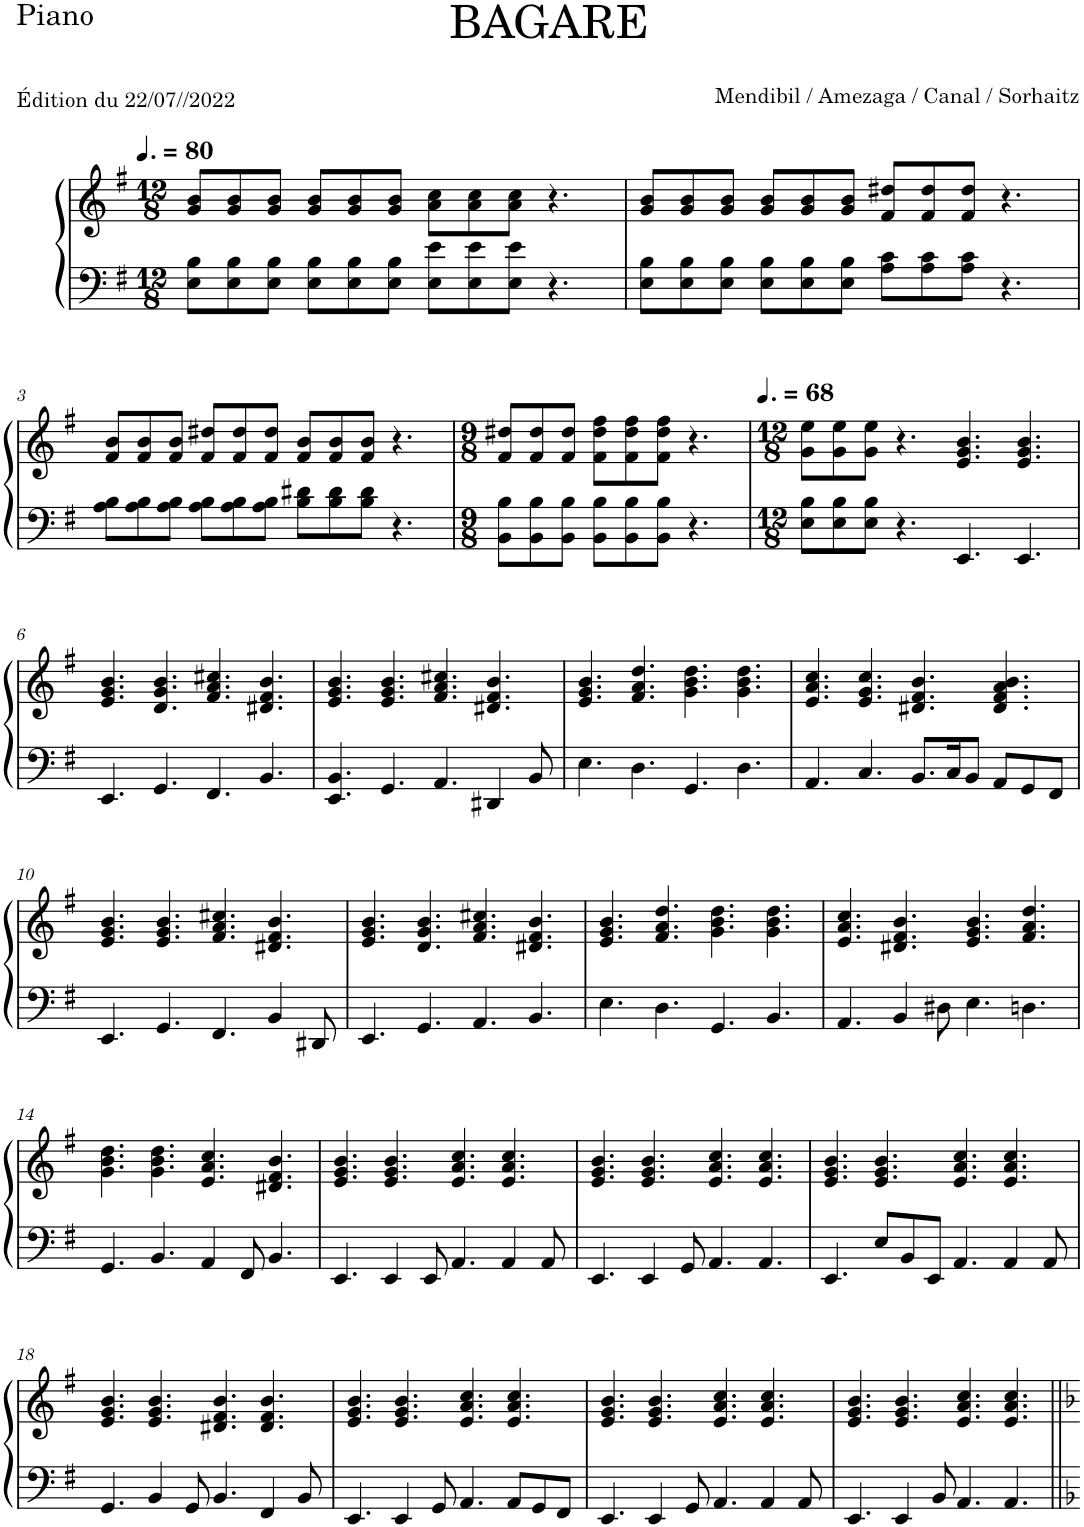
**kern	**kern
*part1	*part1
*staff2	*staff1
*I"Piano	*
*I'Pia.	*
*clefF4	*clefG2
*k[f#]	*k[f#]
*M12/8	*M12/8
*MM120	*MM120
=1	=1
8E\ 8B\L	8g/ 8b/L
8E\ 8B\	8g/ 8b/
8E\ 8B\J	8g/ 8b/J
8E\ 8B\L	8g/ 8b/L
8E\ 8B\	8g/ 8b/
8E\ 8B\J	8g/ 8b/J
8E\ 8e\L	8a\ 8cc\L
8E\ 8e\	8a\ 8cc\
8E\ 8e\J	8a\ 8cc\J
4.r	4.r
=2	=2
8E\ 8B\L	8g/ 8b/L
8E\ 8B\	8g/ 8b/
8E\ 8B\J	8g/ 8b/J
8E\ 8B\L	8g/ 8b/L
8E\ 8B\	8g/ 8b/
8E\ 8B\J	8g/ 8b/J
8A\ 8c\L	8f#/ 8dd#X/L
8A\ 8c\	8f#/ 8dd#/
8A\ 8c\J	8f#/ 8dd#/J
4.r	4.r
!!LO:LB:g=z
=3	=3
8A\ 8B\L	8f#/ 8b/L
8A\ 8B\	8f#/ 8b/
8A\ 8B\J	8f#/ 8b/J
8A\ 8B\L	8f#/ 8dd#X/L
8A\ 8B\	8f#/ 8dd#/
8A\ 8B\J	8f#/ 8dd#/J
8B\ 8d#X\L	8f#/ 8b/L
8B\ 8d#\	8f#/ 8b/
8B\ 8d#\J	8f#/ 8b/J
4.r	4.r
=4	=4
*M9/8	*M9/8
8BB\ 8B\L	8f#/ 8dd#X/L
8BB\ 8B\	8f#/ 8dd#/
8BB\ 8B\J	8f#/ 8dd#/J
8BB\ 8B\L	8f#\ 8dd#\ 8ff#\L
8BB\ 8B\	8f#\ 8dd#\ 8ff#\
8BB\ 8B\J	8f#\ 8dd#\ 8ff#\J
4.r	4.r
=5	=5
*M12/8	*M12/8
*	*MM102
8E\ 8B\L	8g\ 8ee\L
8E\ 8B\	8g\ 8ee\
8E\ 8B\J	8g\ 8ee\J
4.r	4.r
4.EE/	4.e/ 4.g/ 4.b/
4.EE/	4.e/ 4.g/ 4.b/
!!LO:LB:g=z
=6	=6
4.EE/	4.e/ 4.g/ 4.b/
4.GG/	4.d/ 4.g/ 4.b/
4.FF#/	4.f#/ 4.a/ 4.cc#X/
4.BB/	4.d#X/ 4.f#/ 4.b/
=7	=7
4.EE/ 4.BB/	4.e/ 4.g/ 4.b/
4.GG/	4.e/ 4.g/ 4.b/
4.AA/	4.f#/ 4.a/ 4.cc#X/
4DD#X/	4.d#X/ 4.f#/ 4.b/
8BB/	.
=8	=8
4.E\	4.e/ 4.g/ 4.b/
4.D\	4.f#/ 4.a/ 4.dd/
4.GG/	4.g\ 4.b\ 4.dd\
4.D\	4.g\ 4.b\ 4.dd\
=9	=9
4.AA/	4.e/ 4.a/ 4.cc/
4.C/	4.e/ 4.g/ 4.cc/
8.BB/L	4.d#X/ 4.f#/ 4.b/
16C/K	.
8BB/J	.
8AA/L	4.d#/ 4.f#/ 4.a/ 4.b/
8GG/	.
8FF#/J	.
!!LO:LB:g=z
=10	=10
4.EE/	4.e/ 4.g/ 4.b/
4.GG/	4.e/ 4.g/ 4.b/
4.FF#/	4.f#/ 4.a/ 4.cc#X/
4BB/	4.d#X/ 4.f#/ 4.b/
8DD#X/	.
=11	=11
4.EE/	4.e/ 4.g/ 4.b/
4.GG/	4.d/ 4.g/ 4.b/
4.AA/	4.f#/ 4.a/ 4.cc#X/
4.BB/	4.d#X/ 4.f#/ 4.b/
=12	=12
4.E\	4.e/ 4.g/ 4.b/
4.D\	4.f#/ 4.a/ 4.dd/
4.GG/	4.g\ 4.b\ 4.dd\
4.BB/	4.g\ 4.b\ 4.dd\
=13	=13
4.AA/	4.e/ 4.a/ 4.cc/
4BB/	4.d#X/ 4.f#/ 4.b/
8D#X\	.
4.E\	4.e/ 4.g/ 4.b/
4.Dn\	4.f#/ 4.a/ 4.dd/
!!LO:LB:g=z
=14	=14
4.GG/	4.g\ 4.b\ 4.dd\
4.BB/	4.g\ 4.b\ 4.dd\
4AA/	4.e/ 4.a/ 4.cc/
8FF#/	.
4.BB/	4.d#X/ 4.f#/ 4.b/
=15	=15
4.EE/	4.e/ 4.g/ 4.b/
4EE/	4.e/ 4.g/ 4.b/
8EE/	.
4.AA/	4.e/ 4.a/ 4.cc/
4AA/	4.e/ 4.a/ 4.cc/
8AA/	.
=16	=16
4.EE/	4.e/ 4.g/ 4.b/
4EE/	4.e/ 4.g/ 4.b/
8GG/	.
4.AA/	4.e/ 4.a/ 4.cc/
4.AA/	4.e/ 4.a/ 4.cc/
=17	=17
4.EE/	4.e/ 4.g/ 4.b/
8E/L	4.e/ 4.g/ 4.b/
8BB/	.
8EE/J	.
4.AA/	4.e/ 4.a/ 4.cc/
4AA/	4.e/ 4.a/ 4.cc/
8AA/	.
!!LO:LB:g=z
=18	=18
4.GG/	4.e/ 4.g/ 4.b/
4BB/	4.e/ 4.g/ 4.b/
8GG/	.
4.BB/	4.d#X/ 4.f#/ 4.b/
4FF#/	4.d#/ 4.f#/ 4.b/
8BB/	.
=19	=19
4.EE/	4.e/ 4.g/ 4.b/
4EE/	4.e/ 4.g/ 4.b/
8GG/	.
4.AA/	4.e/ 4.a/ 4.cc/
8AA/L	4.e/ 4.a/ 4.cc/
8GG/	.
8FF#/J	.
=20	=20
4.EE/	4.e/ 4.g/ 4.b/
4EE/	4.e/ 4.g/ 4.b/
8GG/	.
4.AA/	4.e/ 4.a/ 4.cc/
4AA/	4.e/ 4.a/ 4.cc/
8AA/	.
=21	=21
4.EE/	4.e/ 4.g/ 4.b/
4EE/	4.e/ 4.g/ 4.b/
8BB/	.
4.AA/	4.e/ 4.a/ 4.cc/
4.AA/	4.e/ 4.a/ 4.cc/
=||	=||
*-	*-
